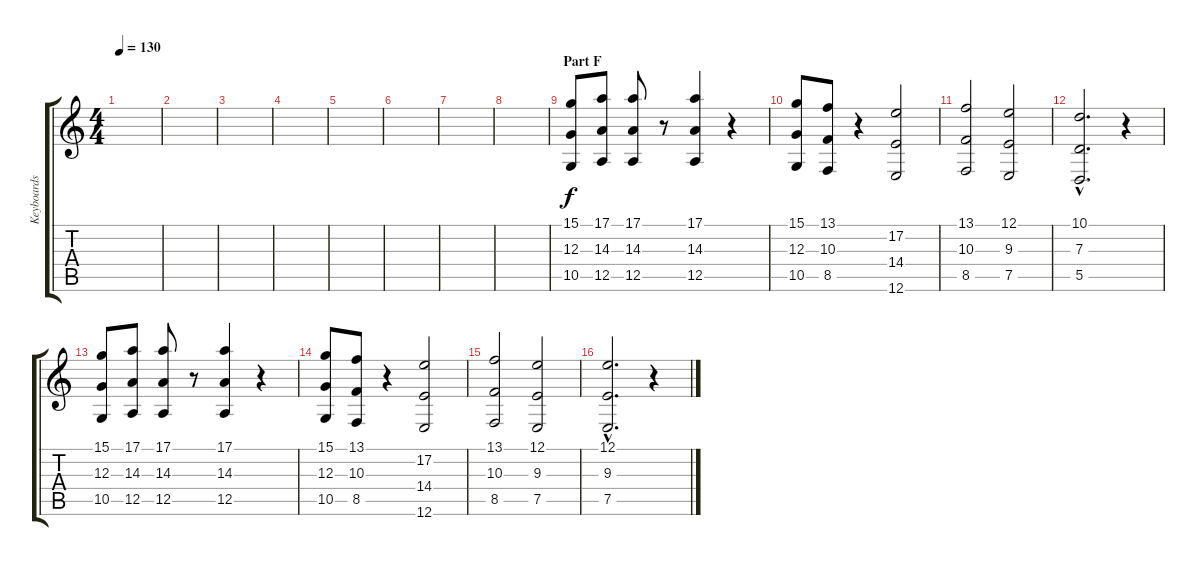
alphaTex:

\track ("Keyboards" "Keyboards") {instrument synthstrings2}
\staff {score tabs}
\tuning (E4 B3 G3 D3 A2 E2) {hide}
\ts (4 4)
\tempo 130
\clef g2
\ks c
|
|
|
|
|
|
|
|
\section ("" "Part F")
(15.1 12.3 10.5).8 (17.1 14.3 12.5).8 (17.1 14.3 12.5).8 r.8 (17.1 14.3 12.5).4 r.4 |
(15.1 12.3 10.5).8 (13.1 10.3 8.5).8 r.4 (17.2 14.4 12.6).2 |
(13.1 10.3 8.5).2 (12.1 9.3 7.5).2 |
(10.1{hac} 7.3{hac} 5.5{hac}).2{d} r.4 |
(15.1 12.3 10.5).8 (17.1 14.3 12.5).8 (17.1 14.3 12.5).8 r.8 (17.1 14.3 12.5).4 r.4 |
(15.1 12.3 10.5).8 (13.1 10.3 8.5).8 r.4 (17.2 14.4 12.6).2 |
(13.1 10.3 8.5).2 (12.1 9.3 7.5).2 |
(12.1{hac} 9.3{hac} 7.5{hac}).2{d} r.4
